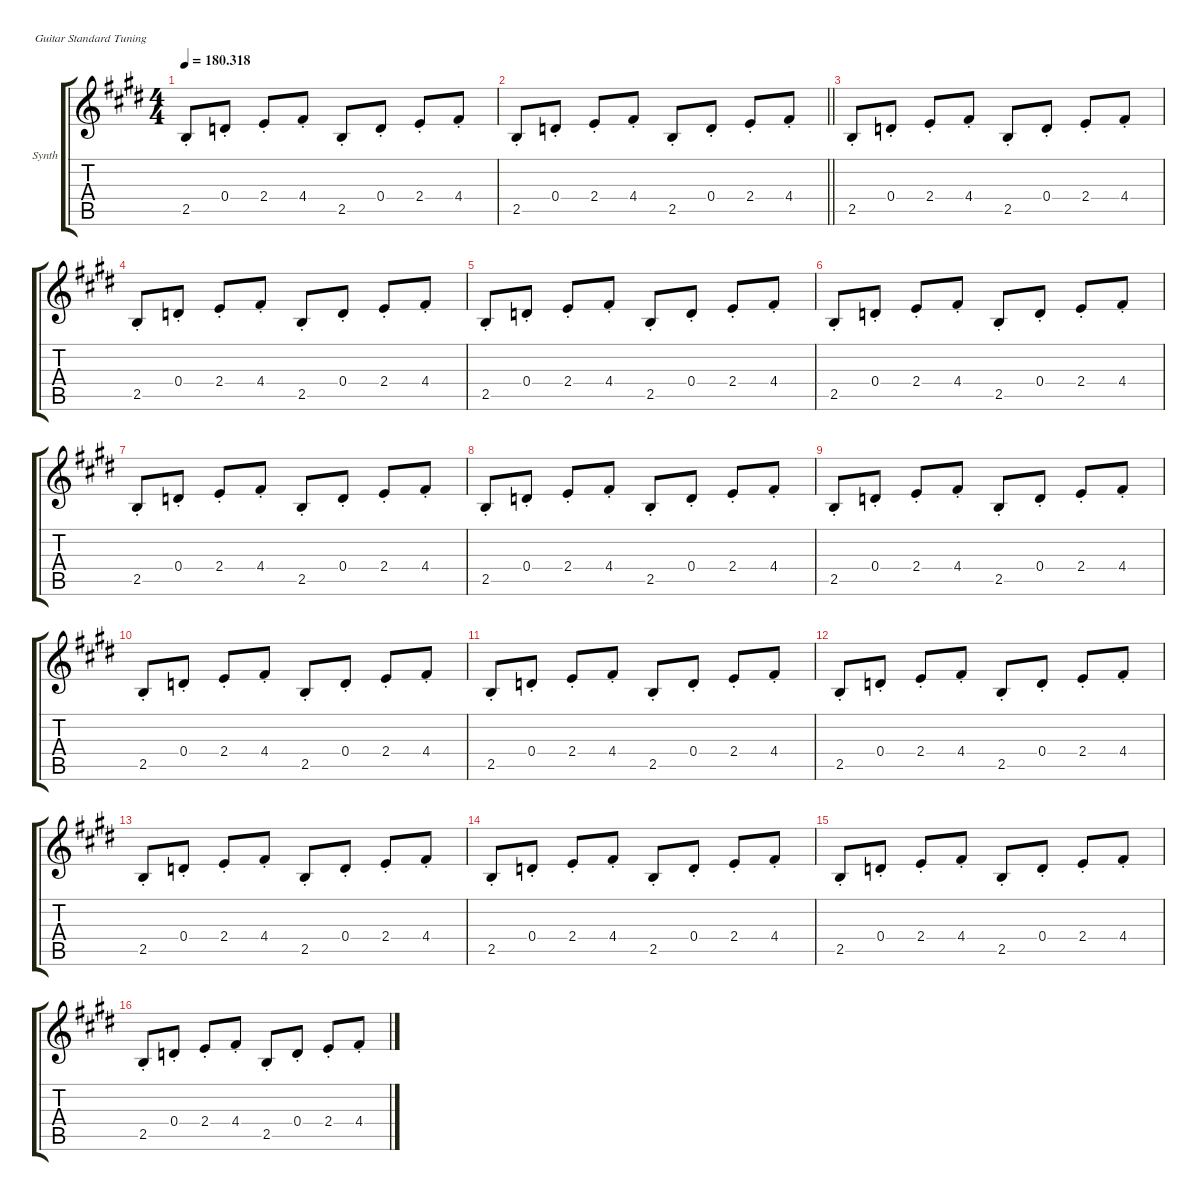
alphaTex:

\defaultSystemsLayout 4
\hideDynamics
\bracketExtendMode groupsimilarinstruments
\firstSystemTrackNameOrientation horizontal
\otherSystemsTrackNameOrientation horizontal
\track ("synth" "Synth") {multiBarRest instrument electricguitarclean}
\staff {score tabs}
\tuning (E4 B3 G3 D3 A2 E2)
\ts (4 4)
\tempo
180.318
\accidentals auto
\clef g2
\ottava regular
\simile none
\ks e
2.5{st}.8{dy ff} 0.4{st}.8 2.4{st}.8 4.4{st}.8 2.5{st}.8 0.4{st}.8 2.4{st}.8 4.4{st}.8 |
\barLineRight lightlight
2.5{st}.8 0.4{st}.8 2.4{st}.8 4.4{st}.8 2.5{st}.8 0.4{st}.8 2.4{st}.8 4.4{st}.8 |
2.5{st}.8 0.4{st}.8 2.4{st}.8 4.4{st}.8 2.5{st}.8 0.4{st}.8 2.4{st}.8 4.4{st}.8 |
2.5{st}.8 0.4{st}.8 2.4{st}.8 4.4{st}.8 2.5{st}.8 0.4{st}.8 2.4{st}.8 4.4{st}.8 |
2.5{st}.8 0.4{st}.8 2.4{st}.8 4.4{st}.8 2.5{st}.8 0.4{st}.8 2.4{st}.8 4.4{st}.8 |
2.5{st}.8 0.4{st}.8 2.4{st}.8 4.4{st}.8 2.5{st}.8 0.4{st}.8 2.4{st}.8 4.4{st}.8 |
2.5{st}.8 0.4{st}.8 2.4{st}.8 4.4{st}.8 2.5{st}.8 0.4{st}.8 2.4{st}.8 4.4{st}.8 |
2.5{st}.8 0.4{st}.8 2.4{st}.8 4.4{st}.8 2.5{st}.8 0.4{st}.8 2.4{st}.8 4.4{st}.8 |
2.5{st}.8 0.4{st}.8 2.4{st}.8 4.4{st}.8 2.5{st}.8 0.4{st}.8 2.4{st}.8 4.4{st}.8 |
2.5{st}.8 0.4{st}.8 2.4{st}.8 4.4{st}.8 2.5{st}.8 0.4{st}.8 2.4{st}.8 4.4{st}.8 |
2.5{st}.8 0.4{st}.8 2.4{st}.8 4.4{st}.8 2.5{st}.8 0.4{st}.8 2.4{st}.8 4.4{st}.8 |
2.5{st}.8 0.4{st}.8 2.4{st}.8 4.4{st}.8 2.5{st}.8 0.4{st}.8 2.4{st}.8 4.4{st}.8 |
2.5{st}.8 0.4{st}.8 2.4{st}.8 4.4{st}.8 2.5{st}.8 0.4{st}.8 2.4{st}.8 4.4{st}.8 |
2.5{st}.8 0.4{st}.8 2.4{st}.8 4.4{st}.8 2.5{st}.8 0.4{st}.8 2.4{st}.8 4.4{st}.8 |
2.5{st}.8 0.4{st}.8 2.4{st}.8 4.4{st}.8 2.5{st}.8 0.4{st}.8 2.4{st}.8 4.4{st}.8 |
2.5{st}.8 0.4{st}.8 2.4{st}.8 4.4{st}.8 2.5{st}.8 0.4{st}.8 2.4{st}.8 4.4{st}.8
